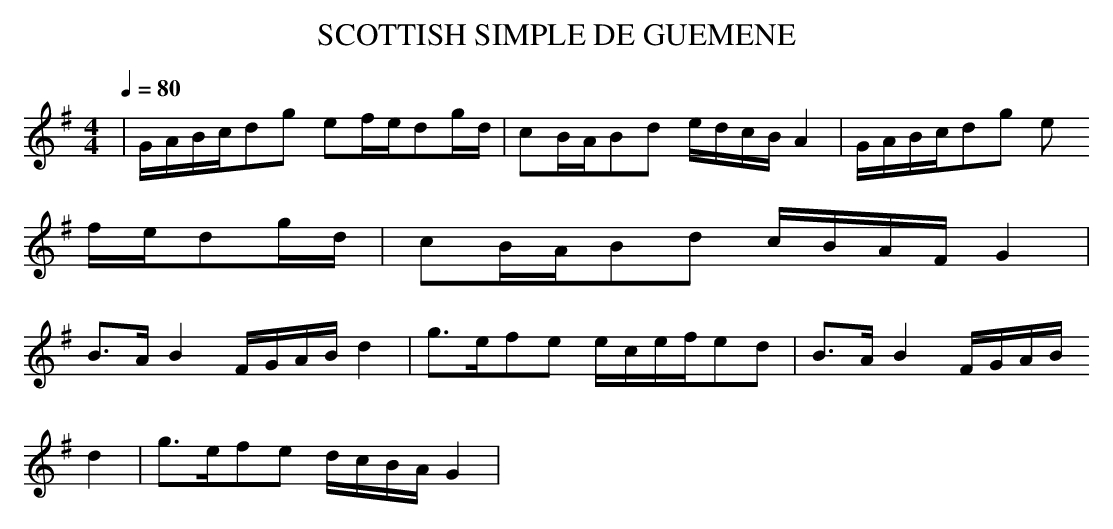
X:1
T:SCOTTISH SIMPLE DE GUEMENE
M:4/4
L:1/8
Q:1/4=80
K:G
|G/2A/2B/2c/2dg ef/2e/2dg/2d/2|cB/2A/2Bd e/2d/2c/2B/2A2|G/2A/2B/2c/2dg e
f/2e/2dg/2d/2|cB/2A/2Bd c/2B/2A/2F/2G2|
B3/2A/2B2 F/2G/2A/2B/2d2|g3/2e/2fe e/2c/2e/2f/2ed|B3/2A/2B2 F/2G/2A/2B/2
d2|g3/2e/2fe d/2c/2B/2A/2G2|
